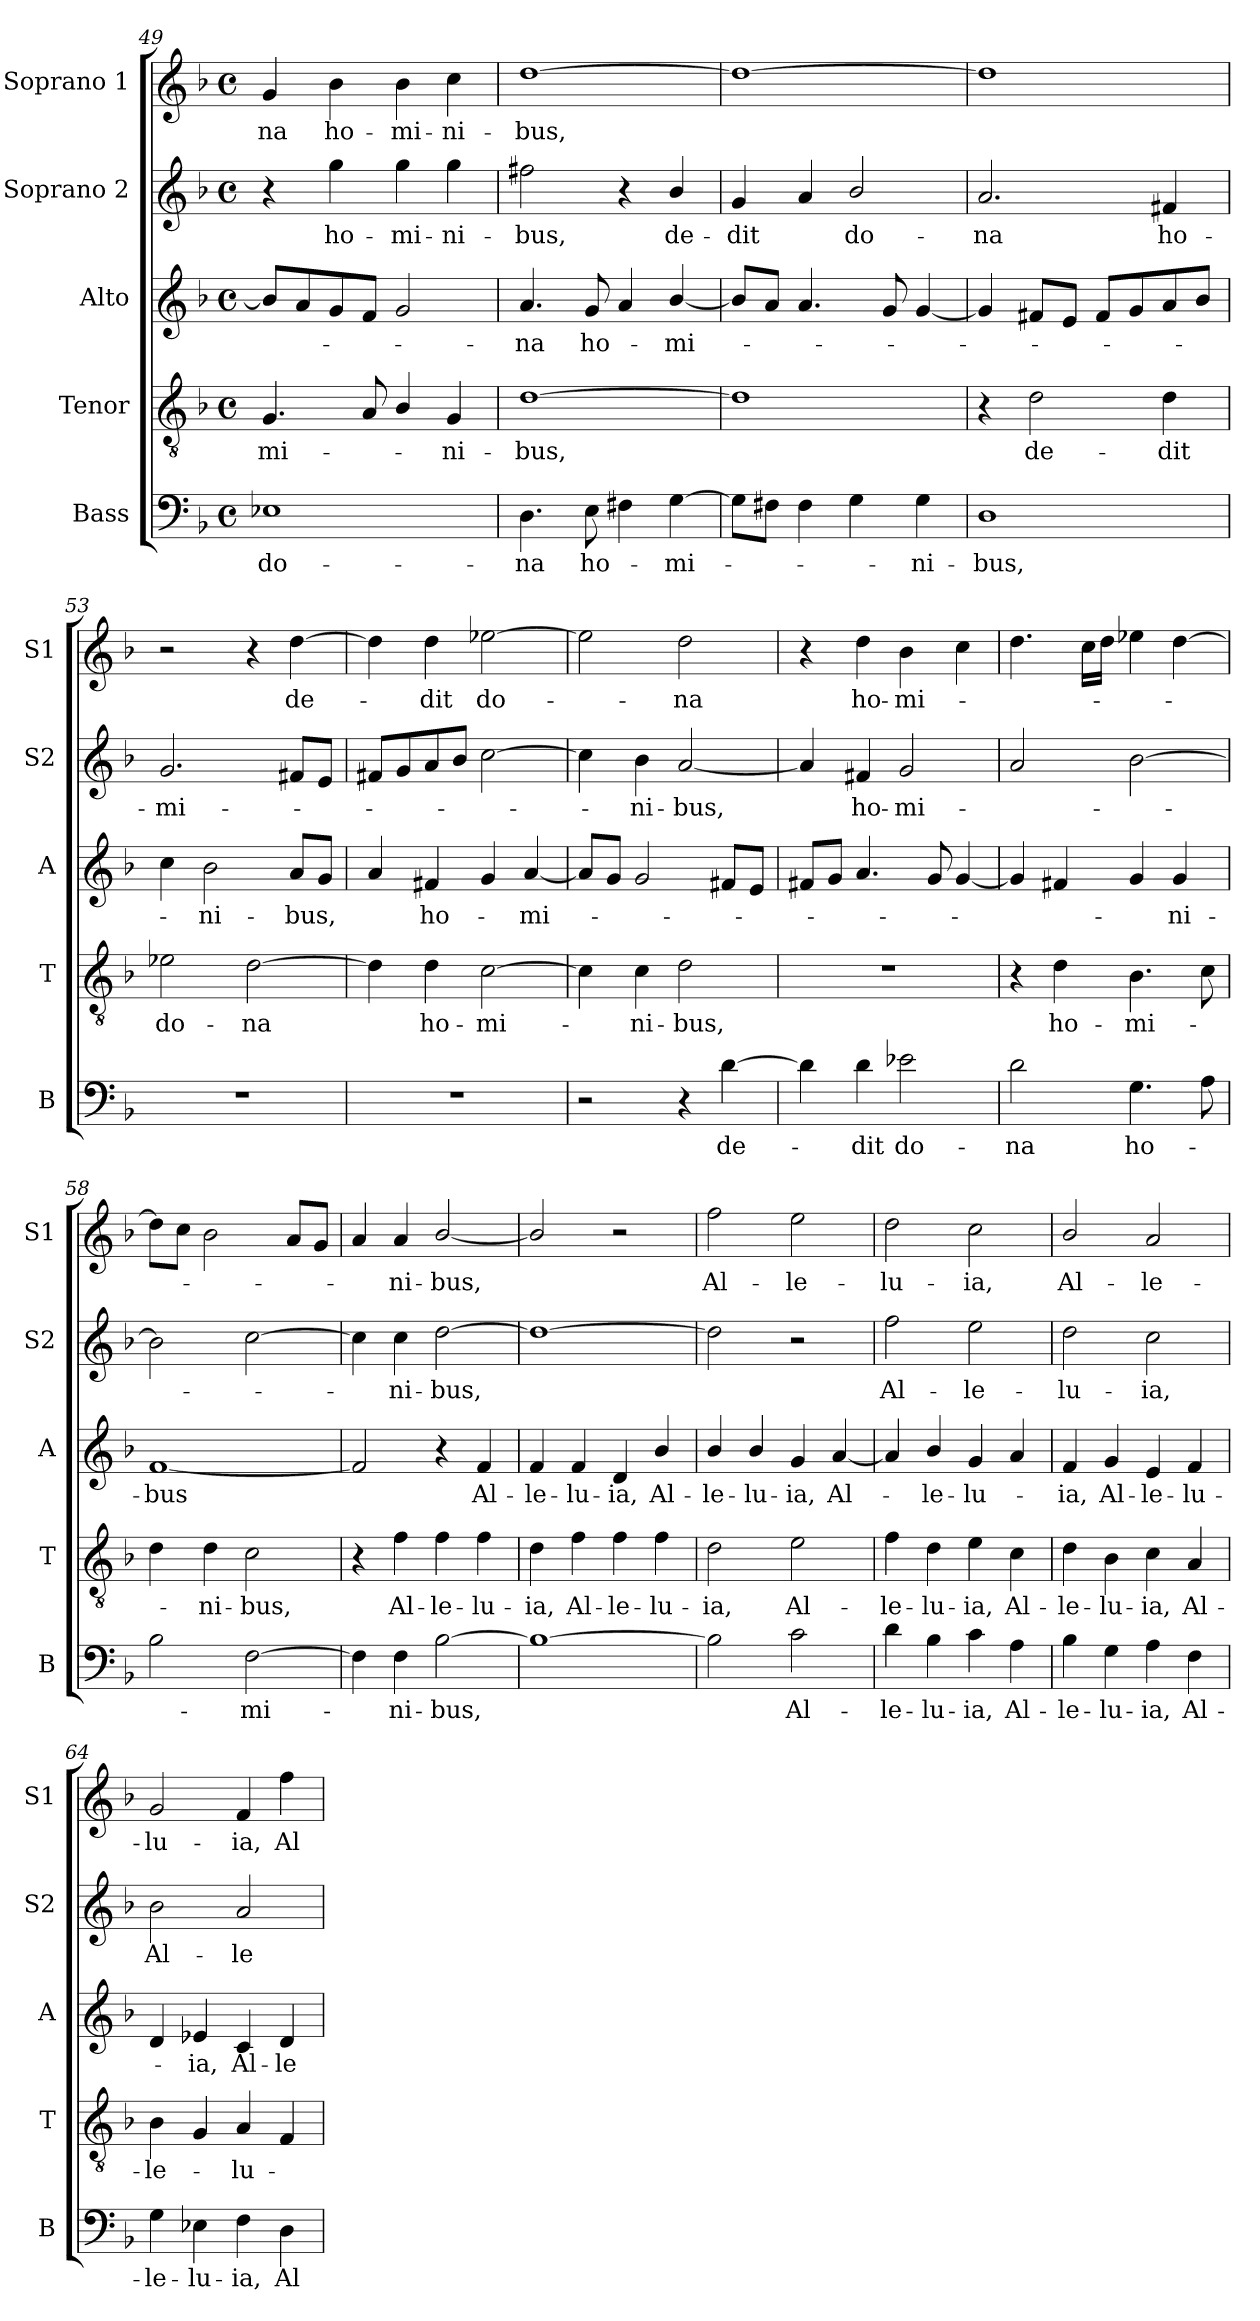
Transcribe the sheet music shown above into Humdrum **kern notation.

**kern	**text	**kern	**text	**kern	**text	**kern	**text	**kern	**text
*part5	*part5	*part4	*part4	*part3	*part3	*part2	*part2	*part1	*part1
*staff5	*staff5	*staff4	*staff4	*staff3	*staff3	*staff2	*staff2	*staff1	*staff1
*I"Bass	*	*I"Tenor	*	*I"Alto	*	*I"Soprano 2	*	*I"Soprano 1	*
*I'B	*	*I'T	*	*I'A	*	*I'S2	*	*I'S1	*
!!LO:LB:g=z
*clefF4	*	*clefGv2	*	*clefG2	*	*clefG2	*	*clefG2	*
*k[b-]	*	*k[b-]	*	*k[b-]	*	*k[b-]	*	*k[b-]	*
*F:	*	*F:	*	*F:	*	*F:	*	*F:	*
*M4/4	*	*M4/4	*	*M4/4	*	*M4/4	*	*M4/4	*
*met(c)	*	*met(c)	*	*met(c)	*	*met(c)	*	*met(c)	*
=49	=49	=49	=49	=49	=49	=49	=49	=49	=49
!	!LO:LY:b	!	!LO:LY:b	!	!LO:LY:b	!	!	!	!LO:LY:b
1E-X	do-	4.G/	-mi-	8b-/L]	-­-	4r	.	4g/	-na
.	.	.	.	8a/	.	.	.	.	.
!	!	!	!	!	!	!	!LO:LY:b	!	!LO:LY:b
.	.	.	.	8g/	.	4gg\	ho-	4b-\	ho-
.	.	8A/	.	8f/J	.	.	.	.	.
!	!	!	!	!	!	!	!LO:LY:b	!	!LO:LY:b
.	.	4B-/	.	2g/	.	4gg\	-mi-	4b-\	-mi-
!	!	!	!LO:LY:b	!	!	!	!LO:LY:b	!	!LO:LY:b
.	.	4G/	-ni-	.	.	4gg\	-ni-	4cc\	-ni-
=50	=50	=50	=50	=50	=50	=50	=50	=50	=50
!	!LO:LY:b	!	!LO:LY:b	!	!LO:LY:b	!	!LO:LY:b	!	!LO:LY:b
4.D\	-na	[1d	-bus,	4.a/	-na	2ff#X\	-bus,	[1dd	-bus,
!	!LO:LY:b	!	!	!	!LO:LY:b	!	!	!	!
8E\	ho-	.	.	8g/	ho-	.	.	.	.
4F#X\	.	.	.	4a/	.	4r	.	.	.
!	!LO:LY:b	!	!	!	!LO:LY:b	!	!LO:LY:b	!	!
[4G\	-mi-	.	.	[4b-/	-mi-	4b-/	de-	.	.
=51	=51	=51	=51	=51	=51	=51	=51	=51	=51
!	!	!	!	!	!	!	!LO:LY:b	!	!
8G\L]	.	1d]	.	8b-/L]	.	4g/	-dit	1dd_	.
8F#X\J	.	.	.	8a/J	.	.	.	.	.
4F#\	.	.	.	4.a/	.	4a/	.	.	.
!	!	!	!	!	!	!	!LO:LY:b	!	!
4G\	.	.	.	.	.	2b-/	do-	.	.
.	.	.	.	8g/	.	.	.	.	.
!	!LO:LY:b	!	!	!	!	!	!	!	!
4G\	-ni-	.	.	[4g/	.	.	.	.	.
=52	=52	=52	=52	=52	=52	=52	=52	=52	=52
!	!LO:LY:b	!	!	!	!	!	!LO:LY:b	!	!
1D	-bus,	4r	.	4g/]	.	2.a/	-na	1dd]	.
!	!	!	!LO:LY:b	!	!	!	!	!	!
.	.	2d\	de-	8f#X/L	.	.	.	.	.
.	.	.	.	8e/J	.	.	.	.	.
.	.	.	.	8f#/L	.	.	.	.	.
.	.	.	.	8g/	.	.	.	.	.
!	!	!	!LO:LY:b	!	!	!	!LO:LY:b	!	!
.	.	4d\	-dit	8a/	.	4f#X/	ho-	.	.
.	.	.	.	8b-/J	.	.	.	.	.
=53	=53	=53	=53	=53	=53	=53	=53	=53	=53
!	!	!	!LO:LY:b	!	!	!	!LO:LY:b	!	!
1r	.	2e-X\	do-	4cc\	.	2.g/	-mi-	2r	.
!	!	!	!	!	!LO:LY:b	!	!	!	!
.	.	.	.	2b-\	-ni-	.	.	.	.
!	!	!	!LO:LY:b	!	!	!	!	!	!
.	.	[2d\	-na	.	.	.	.	4r	.
!	!	!	!	!	!LO:LY:b	!	!	!	!LO:LY:b
.	.	.	.	8a/L	-bus,	8f#X/L	.	[4dd\	de-
.	.	.	.	8g/J	.	8e/J	.	.	.
=54	=54	=54	=54	=54	=54	=54	=54	=54	=54
1r	.	4d\]	.	4a/	.	8f#X/L	.	4dd\]	.
.	.	.	.	.	.	8g/	.	.	.
!	!	!	!LO:LY:b	!	!LO:LY:b	!	!	!	!LO:LY:b
.	.	4d\	ho-	4f#X/	ho-	8a/	.	4dd\	-dit
.	.	.	.	.	.	8b-/J	.	.	.
!	!	!	!LO:LY:b	!	!	!	!	!	!LO:LY:b
.	.	[2c\	-mi-	4g/	.	[2cc\	.	[2ee-X\	do-
!	!	!	!	!	!LO:LY:b	!	!	!	!
.	.	.	.	[4a/	-mi-	.	.	.	.
=55	=55	=55	=55	=55	=55	=55	=55	=55	=55
2r	.	4c\]	.	8a/L]	.	4cc\]	.	2ee-\]	.
.	.	.	.	8g/J	.	.	.	.	.
!	!	!	!LO:LY:b	!	!	!	!LO:LY:b	!	!
.	.	4c\	-ni-	2g/	.	4b-\	-ni-	.	.
!	!	!	!LO:LY:b	!	!	!	!LO:LY:b	!	!LO:LY:b
4r	.	2d\	-bus,	.	.	[2a/	-bus,	2dd\	-na
!	!LO:LY:b	!	!	!	!	!	!	!	!
[4d\	de-	.	.	8f#X/L	.	.	.	.	.
.	.	.	.	8e/J	.	.	.	.	.
=56	=56	=56	=56	=56	=56	=56	=56	=56	=56
4d\]	.	1r	.	8f#X/L	.	4a/]	.	4r	.
.	.	.	.	8g/J	.	.	.	.	.
!	!LO:LY:b	!	!	!	!	!	!LO:LY:b	!	!LO:LY:b
4d\	-dit	.	.	4.a/	.	4f#X/	ho-	4dd\	ho-
!	!LO:LY:b	!	!	!	!	!	!LO:LY:b	!	!LO:LY:b
2e-X\	do-	.	.	.	.	2g/	-mi-	4b-\	-mi-
.	.	.	.	8g/	.	.	.	.	.
.	.	.	.	[4g/	.	.	.	4cc\	.
!!LO:LB:g=z
=57	=57	=57	=57	=57	=57	=57	=57	=57	=57
!	!LO:LY:b	!	!	!	!LO:LY:b	!	!LO:LY:b	!	!LO:LY:b
2d\	-na	4r	.	4g/]	-­-	2a/	-­-	4.dd\	-­-
!	!	!	!LO:LY:b	!	!	!	!	!	!
.	.	4d\	ho-	4f#X/	.	.	.	.	.
.	.	.	.	.	.	.	.	16cc\LL	.
.	.	.	.	.	.	.	.	16dd\JJ	.
!	!LO:LY:b	!	!LO:LY:b	!	!	!	!	!	!
4.G\	ho-	4.B-\	-mi-	4g/	.	[2b-\	.	4ee-X\	.
!	!	!	!	!	!LO:LY:b	!	!	!	!
.	.	.	.	4g/	-ni-	.	.	[4dd\	.
8A\	.	8c\	.	.	.	.	.	.	.
=58	=58	=58	=58	=58	=58	=58	=58	=58	=58
!	!	!	!	!	!LO:LY:b	!	!	!	!
2B-\	.	4d\	.	[1f	-bus	2b-\]	.	8dd\L]	.
.	.	.	.	.	.	.	.	8cc\J	.
!	!	!	!LO:LY:b	!	!	!	!	!	!
.	.	4d\	-ni-	.	.	.	.	2b-\	.
!	!LO:LY:b	!	!LO:LY:b	!	!	!	!	!	!
[2F\	-mi-	2c\	-bus,	.	.	[2cc\	.	.	.
.	.	.	.	.	.	.	.	8a/L	.
.	.	.	.	.	.	.	.	8g/J	.
=59	=59	=59	=59	=59	=59	=59	=59	=59	=59
4F\]	.	4r	.	2f/]	.	4cc\]	.	4a/	.
!	!LO:LY:b	!	!LO:LY:b	!	!	!	!LO:LY:b	!	!LO:LY:b
4F\	-ni-	4f\	Al-	.	.	4cc\	-ni-	4a/	-ni-
!	!LO:LY:b	!	!LO:LY:b	!	!	!	!LO:LY:b	!	!LO:LY:b
[2B-\	-bus,	4f\	-le-	4r	.	[2dd\	-bus,	[2b-/	-bus,
!	!	!	!LO:LY:b	!	!LO:LY:b	!	!	!	!
.	.	4f\	-lu-	4f/	Al-	.	.	.	.
=60	=60	=60	=60	=60	=60	=60	=60	=60	=60
!	!	!	!LO:LY:b	!	!LO:LY:b	!	!	!	!
1B-_	.	4d\	-ia,	4f/	-le-	1dd_	.	2b-/]	.
!	!	!	!LO:LY:b	!	!LO:LY:b	!	!	!	!
.	.	4f\	Al-	4f/	-lu-	.	.	.	.
!	!	!	!LO:LY:b	!	!LO:LY:b	!	!	!	!
.	.	4f\	-le-	4d/	-ia,	.	.	2r	.
!	!	!	!LO:LY:b	!	!LO:LY:b	!	!	!	!
.	.	4f\	-lu-	4b-/	Al-	.	.	.	.
=61	=61	=61	=61	=61	=61	=61	=61	=61	=61
!	!	!	!LO:LY:b	!	!LO:LY:b	!	!	!	!LO:LY:b
2B-\]	.	2d\	-ia,	4b-/	-le-	2dd\]	.	2ff\	Al-
!	!	!	!	!	!LO:LY:b	!	!	!	!
.	.	.	.	4b-/	-lu-	.	.	.	.
!	!LO:LY:b	!	!LO:LY:b	!	!LO:LY:b	!	!	!	!LO:LY:b
2c\	Al-	2e\	Al-	4g/	-ia,	2r	.	2ee\	-le-
!	!	!	!	!	!LO:LY:b	!	!	!	!
.	.	.	.	[4a/	Al-	.	.	.	.
=62	=62	=62	=62	=62	=62	=62	=62	=62	=62
!	!LO:LY:b	!	!LO:LY:b	!	!	!	!LO:LY:b	!	!LO:LY:b
4d\	-le-	4f\	-le-	4a/]	.	2ff\	Al-	2dd\	-lu-
!	!LO:LY:b	!	!LO:LY:b	!	!LO:LY:b	!	!	!	!
4B-\	-lu-	4d\	-lu-	4b-/	-le-	.	.	.	.
!	!LO:LY:b	!	!LO:LY:b	!	!LO:LY:b	!	!LO:LY:b	!	!LO:LY:b
4c\	-ia,	4e\	-ia,	4g/	-lu-	2ee\	-le-	2cc\	-ia,
!	!LO:LY:b	!	!LO:LY:b	!	!	!	!	!	!
4A\	Al-	4c\	Al-	4a/	.	.	.	.	.
=63	=63	=63	=63	=63	=63	=63	=63	=63	=63
!	!LO:LY:b	!	!LO:LY:b	!	!LO:LY:b	!	!LO:LY:b	!	!LO:LY:b
4B-\	-le-	4d\	-le-	4f/	-ia,	2dd\	-lu-	2b-/	Al-
!	!LO:LY:b	!	!LO:LY:b	!	!LO:LY:b	!	!	!	!
4G\	-lu-	4B-\	-lu-	4g/	Al-	.	.	.	.
!	!LO:LY:b	!	!LO:LY:b	!	!LO:LY:b	!	!LO:LY:b	!	!LO:LY:b
4A\	-ia,	4c\	-ia,	4e/	-le-	2cc\	-ia,	2a/	-le-
!	!LO:LY:b	!	!LO:LY:b	!	!LO:LY:b	!	!	!	!
4F\	Al-	4A/	Al-	4f/	-lu-	.	.	.	.
=64	=64	=64	=64	=64	=64	=64	=64	=64	=64
!	!LO:LY:b	!	!LO:LY:b	!	!	!	!LO:LY:b	!	!LO:LY:b
4G\	-le-	4B-\	-le-	4d/	.	2b-\	Al-	2g/	-lu-
!	!LO:LY:b	!	!	!	!LO:LY:b	!	!	!	!
4E-X\	-lu-	4G/	.	4e-X/	-ia,	.	.	.	.
!	!LO:LY:b	!	!LO:LY:b	!	!LO:LY:b	!	!LO:LY:b	!	!LO:LY:b
4F\	-ia,	4A/	-lu-	4c/	Al-	2a/	-le-	4f/	-ia,
!	!LO:LY:b	!	!	!	!LO:LY:b	!	!	!	!LO:LY:b
4D\	Al-	4F/	.	4d/	-le-	.	.	4ff\	Al-
=	=	=	=	=	=	=	=	=	=
*-	*-	*-	*-	*-	*-	*-	*-	*-	*-
